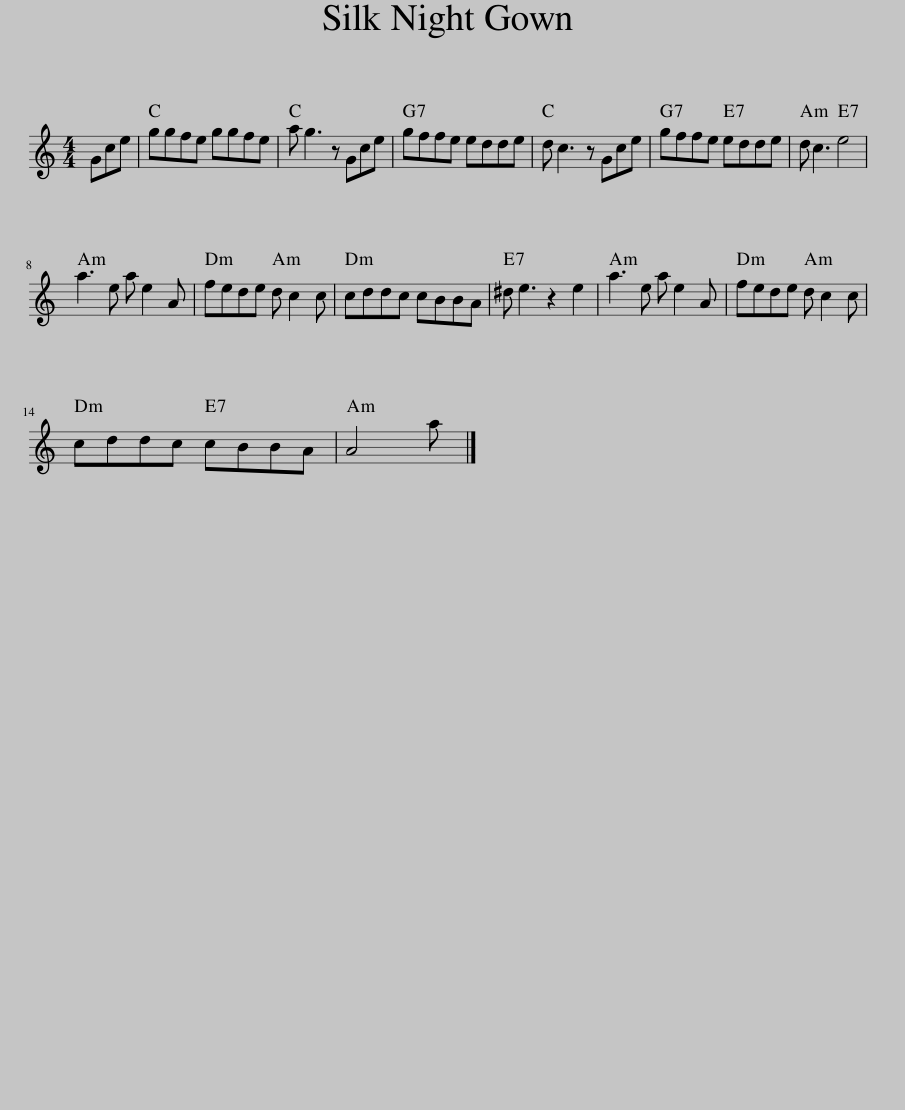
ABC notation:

X:1
L:1/8
M:4/4
I:linebreak $
K:C
V:1 treble
V:1
 Gce | ggfe ggfe | a g3 z Gce | gffe edde | d c3 z Gce | %5
 gffe edde | d c3 e4 |$ a3 e a e2 A | fede d c2 c | cddc cBBA | %10
 ^d e3 z2 e2 | a3 e a e2 A | fede d c2 c |$ cddc cBBA | A4 a |] %15
